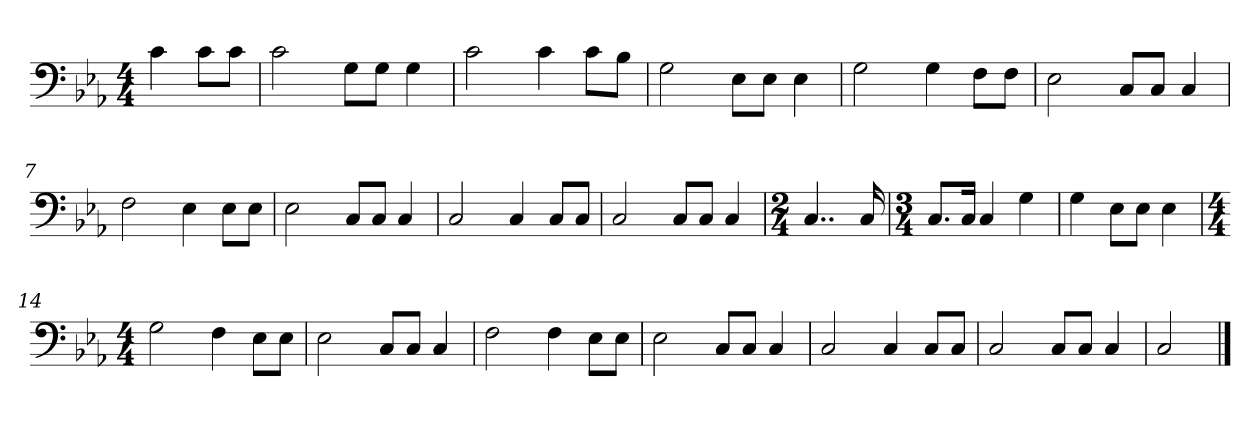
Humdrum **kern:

**kern
*part1
*staff1
*clefF4
*k[b-e-a-]
*E-:
*M4/4
*MM108
=1
4c\
8c\L
8c\J
=2
2c\
8G\L
8G\J
4G\
=3
2c\
4c\
8c\L
8B-\J
=4
2G\
8E-\L
8E-\J
4E-\
=5
2G\
4G\
8F\L
8F\J
=6
2E-\
8C/L
8C/J
4C/
=7
2F\
4E-\
8E-\L
8E-\J
=8
2E-\
8C/L
8C/J
4C/
=9
2C/
4C/
8C/L
8C/J
!!LO:LB:g=z
=10
2C/
8C/L
8C/J
4C/
=11
*M2/4
4..C/
16C/
=12
*M3/4
8.C/L
16C/Jk
4C/
4G\
=13
4G\
8E-\L
8E-\J
4E-\
=14
*M4/4
2G\
4F\
8E-\L
8E-\J
=15
2E-\
8C/L
8C/J
4C/
=16
2F\
4F\
8E-\L
8E-\J
=17
2E-\
8C/L
8C/J
4C/
=18
2C/
4C/
8C/L
8C/J
!!LO:LB:g=z
=19
2C/
8C/L
8C/J
4C/
=20
2C/
==
*-
